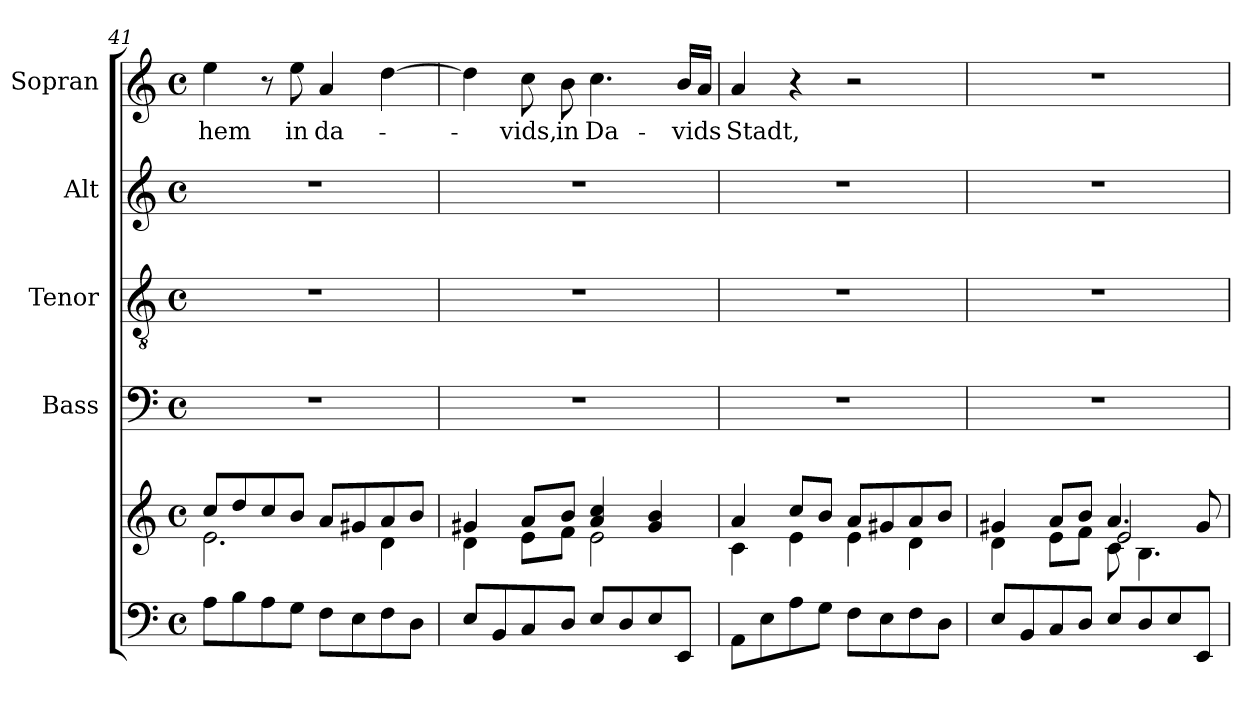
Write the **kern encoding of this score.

**kern	**kern	**kern	**kern	**kern	**kern	**text
*part5	*part5	*part4	*part3	*part2	*part1	*part1
*staff6	*staff5	*staff4	*staff3	*staff2	*staff1	*staff1
*	*	*I"Bass	*I"Tenor	*I"Alt	*I"Sopran	*
*	*	*I'B.	*I'T.	*I'A.	*I'S.	*
*clefF4	*clefG2	*clefF4	*clefGv2	*clefG2	*clefG2	*
*k[]	*k[]	*k[]	*k[]	*k[]	*k[]	*
*C:	*C:	*C:	*C:	*C:	*C:	*
*M4/4	*M4/4	*M4/4	*M4/4	*M4/4	*M4/4	*
*met(c)	*met(c)	*met(c)	*met(c)	*met(c)	*met(c)	*
=41	=41	=41	=41	=41	=41	=41
*	*^	*	*	*	*	*
!	!	!	!	!	!	!	!LO:LY:b
8A\L	8cc/L	2.e\	1r	1r	1r	4ee\	-hem
8B\	8dd/	.	.	.	.	.	.
8A\	8cc/	.	.	.	.	8r	.
!	!	!	!	!	!	!	!LO:LY:b
8G\J	8b/J	.	.	.	.	8ee\	in
!	!	!	!	!	!	!	!LO:LY:b
8F\L	8a/L	.	.	.	.	4a/	da-
8E\	8g#X/	.	.	.	.	.	.
8F\	8a/	4d\	.	.	.	[4dd\	.
8D\J	8b/J	.	.	.	.	.	.
=42	=42	=42	=42	=42	=42	=42	=42
8E/L	4g#X/	4d\	1r	1r	1r	4dd\]	.
8BB/	.	.	.	.	.	.	.
!	!	!	!	!	!	!	!LO:LY:b
8C/	8a/L	8e\L	.	.	.	8cc\	-vids,
!	!	!	!	!	!	!	!LO:LY:b
8D/J	8b/J	8f\J	.	.	.	8b\	in
!	!	!	!	!	!	!	!LO:LY:b
8E/L	4a/ 4cc/	2e\	.	.	.	4.cc\	Da-
8D/	.	.	.	.	.	.	.
8E/	4g#/ 4b/	.	.	.	.	.	.
!	!	!	!	!	!	!	!LO:LY:b
8EE/J	.	.	.	.	.	16b/LL	-vids
.	.	.	.	.	.	16a/JJ	.
=43	=43	=43	=43	=43	=43	=43	=43
!	!	!	!	!	!	!	!LO:LY:b
8AA\L	4a/	4c\	1r	1r	1r	4a/	Stadt,
8E\	.	.	.	.	.	.	.
8A\	8cc/L	4e\	.	.	.	4r	.
8G\J	8b/J	.	.	.	.	.	.
8F\L	8a/L	4e\	.	.	.	2r	.
8E\	8g#X/	.	.	.	.	.	.
8F\	8a/	4d\	.	.	.	.	.
8D\J	8b/J	.	.	.	.	.	.
!!LO:PB:g=z
=44	=44	=44	=44	=44	=44	=44	=44
*	*	*^	*	*	*	*	*
8E/L	4g#X/	4d\	2ryy	1r	1r	1r	1r	.
8BB/	.	.	.	.	.	.	.	.
8C/	8a/L	8e\L	.	.	.	.	.	.
8D/J	8b/J	8f\J	.	.	.	.	.	.
8E/L	4.a/	2e/	8c\	.	.	.	.	.
8D/	.	.	4.B\	.	.	.	.	.
8E/	.	.	.	.	.	.	.	.
8EE/J	8g#/	.	.	.	.	.	.	.
*	*v	*v	*v	*	*	*	*	*
=	=	=	=	=	=	=
*-	*-	*-	*-	*-	*-	*-
